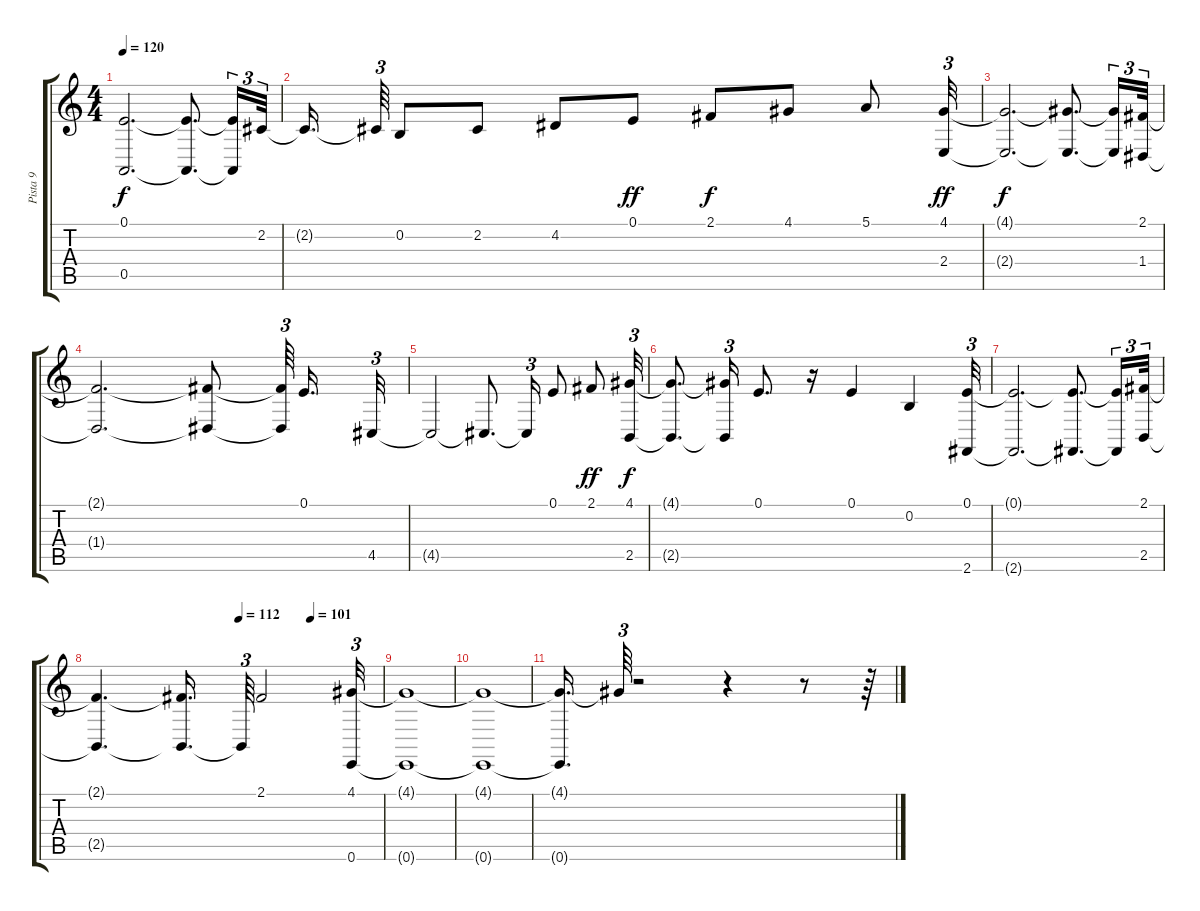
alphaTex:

\track ("Pista 9" "Pista 9") {instrument stringensemble2}
\staff {score tabs}
\tuning (E4 B3 G3 D3 A2 E2) {hide}
\ts (4 4)
\tempo 120
\clef g2
\ks c
(0.1{t} 0.5{t}).2{d dy f} (0.1{t} 0.5{t}).8{d} (0.1{t} 0.5{t}).16{tu (3 2)} 2.2.32{tu (3 2)} |
2.2{t}.16{d beam splitsecondary} 2.2{t}.64{tu (3 2)} 0.2.8 2.2.8 4.2.8 0.1.8{dy ff} 2.1.8{dy f} 4.1.8 5.1.8 (4.1 2.4).32{tu (3 2) dy ff} |
(4.1{t} 2.4{t}).2{d dy f} (4.1{t} 2.4{t}).8{d} (4.1{t} 2.4{t}).16{tu (3 2)} (2.1 1.4).32{tu (3 2)} |
(2.1{t} 1.4{t}).2{d} (2.1{t} 1.4{t}).8 (2.1{t} 1.4{t}).64{tu (3 2) beam splitsecondary} 0.1.16{d} 4.5.32{tu (3 2)} |
4.5{t}.2 4.5{t}.8{d} 4.5{t}.16{tu (3 2)} 0.1.8 2.1.8{dy ff} (4.1 2.5).32{tu (3 2) dy f} |
(4.1{t} 2.5{t}).8{d} (4.1{t} 2.5{t}).16{tu (3 2)} 0.1.8{d} r.16 0.1.4 0.2.4 (0.1 2.6).32{tu (3 2)} |
(0.1{t} 2.6{t}).2{d} (0.1{t} 2.6{t}).8{d} (0.1{t} 2.6{t}).16{tu (3 2)} (2.1 2.5).32{tu (3 2)} |
\tempo (112 0.5)
\tempo (101 0.75)
(2.1{t} 2.5{t}).4{d} (2.1{t} 2.5{t}).16{d} 2.5{t}.64{tu (3 2)} 2.1.2 (4.1 0.6).32{tu (3 2)} |
(4.1{t} 0.6{t}).1 |
(4.1{t} 0.6{t}).1 |
(4.1{t} 0.6{t}).16{d} 4.1{t}.64{tu (3 2)} r.2 r.4 r.8 r.64
